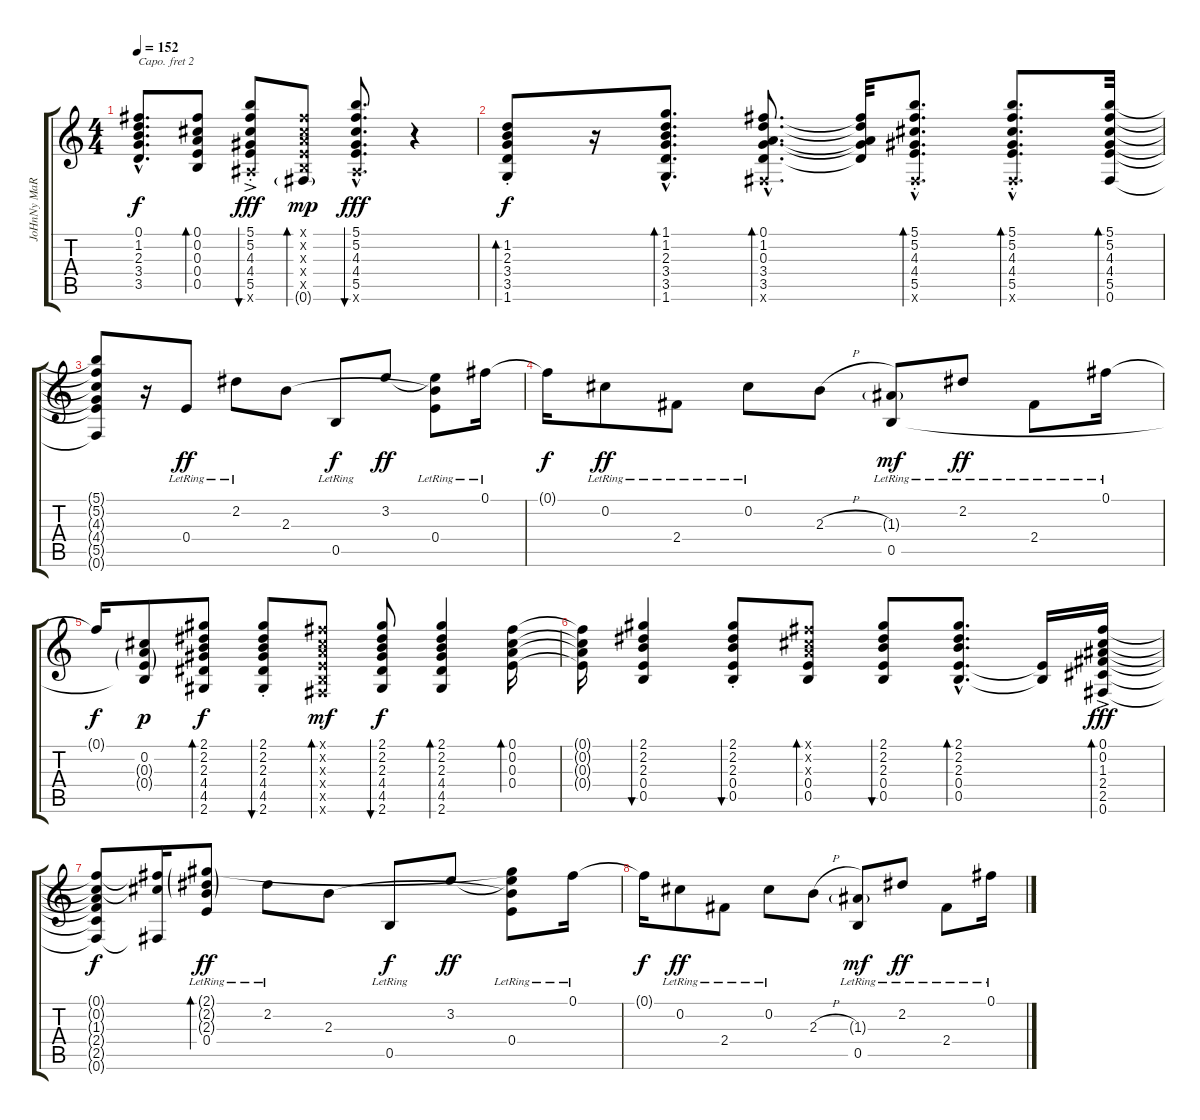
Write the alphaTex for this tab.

\track ("JoHnNy MaRR" "JoHnNy MaR") {instrument electricguitarclean}
\staff {score tabs}
\capo 2
\tuning (E4 B3 G3 D3 A2 E2) {hide}
\ts (4 4)
\tempo 152
\clef g2
\ks c
(0.1{hac t} 1.2{hac t} 2.3{hac t} 3.4{hac t} 3.5{hac t}).8{d dy f} (0.1 0.2 0.3 0.4 0.5).8{bd 30} (5.1{ac st} 5.2{st} 4.3{st} 4.4{st} 5.5 4.6{x}).8{bu 30 dy fff} (0.1{x} 0.2{x} 0.3{x} 0.4{x} 0.5{x} 0.6{g}).8{bd 30 dy mp} (5.1{hac} 5.2{hac} 4.3{hac} 4.4{hac} 5.5{hac} 4.6{hac x}).8{d bu 30 dy fff} r.4 |
(1.2{st} 2.3{st} 3.4{st} 3.5{st} 1.6).8{bd 30 dy f} r.16 (1.1{hac} 1.2{hac} 2.3{hac} 3.4{hac} 3.5{hac} 1.6{hac}).8{d bd 30} (0.1{hac} 1.2{hac} 0.3{hac} 3.4{hac} 3.5{hac} 0.6{hac x}).8{d bd 30} (0.1{t} 1.2{t} 0.3{t} 3.4{t} 3.5{t}).32 (5.1{hac st} 5.2{hac st} 4.3{hac st} 4.4{hac st} 5.5{hac st} 0.6{hac x}).8{d bd 30} (5.1{hac st} 5.2{hac st} 4.3{hac st} 4.4{hac st} 5.5{hac st} 0.6{hac x}).8{d bd 30} (5.1 5.2 4.3 4.4 5.5 0.6).32{bd 30} |
(5.1{t} 5.2{t} 4.3{t} 4.4{t} 5.5{t} 0.6{t}).8 r.16 0.4{lr}.8{dy ff} 2.2{lr}.8 2.3.8 0.5{lr}.8{dy f} 3.2.8{dy ff} (3.2{t} 2.3{t} 0.4{lr}).8 0.1{lr}.16 |
0.1{t}.16{dy f} 0.2{lr}.8{dy ff} 2.4{lr}.8 0.2{lr}.8 2.3{h}.8 (1.3{g lr} 0.5).8{dy mf} 2.2{lr}.8{dy ff} 2.4{lr}.8 0.1{lr}.16 |
0.1{t}.16{dy f} (0.2 0.3{g} 0.4{g} 0.5{t}).8{dy p} (2.1 2.2 2.3 4.4 4.5 2.6).8{bd 30 dy f} (2.1{st} 2.2{st} 2.3{st} 4.4{st} 4.5{st} 2.6{st}).8{bu 30} (0.1{x} 0.2{x} 0.3{x} 0.4{x} 0.5{x} 0.6{x}).8{bd 30 dy mf} (2.1 2.2 2.3 4.4 4.5 2.6).8{bu 30 dy f} (2.1 2.2 2.3 4.4 4.5 2.6).4{bd 30} (0.1 0.2 0.3 0.4).16{bd 30} |
(0.1{t} 0.2{t} 0.3{t} 0.4{t}).16 (2.1 2.2 2.3 0.4 0.5).4{bu 30} (2.1{st} 2.2{st} 2.3{st} 0.4 0.5).8{bu 30} (0.1{x} 0.2{x} 0.3{x} 0.4 0.5).8{bd 30} (2.1 2.2 2.3 0.4 0.5).8{bu 30} (2.1{hac} 2.2{hac} 2.3{hac} 0.4{hac} 0.5{hac}).8{d bd 30} (0.4{t} 0.5{t}).16 (0.1{ac} 0.2 1.3 2.4 2.5 0.6).16{bd 30 dy fff} |
(0.1{t} 0.2{t} 1.3{t} 2.4{t} 2.5{t} 0.6{t}).8{dy f} (0.1{t} 0.2{t} 0.6{t}).16 (2.1{g lr} 2.2{g} 2.3{g} 0.4{lr}).8{bd 60 dy ff} 2.2{lr}.8 2.3.8 0.5{lr}.8{dy f} 3.2.8{dy ff} (2.1{t} 3.2{t} 2.3{t} 0.4{lr}).8 0.1{lr}.16 |
0.1{t}.16{dy f} 0.2{lr}.8{dy ff} 2.4{lr}.8 0.2{lr}.8 2.3{h}.8 (1.3{g lr} 0.5).8{dy mf} 2.2{lr}.8{dy ff} 2.4{lr}.8 0.1{lr}.16
